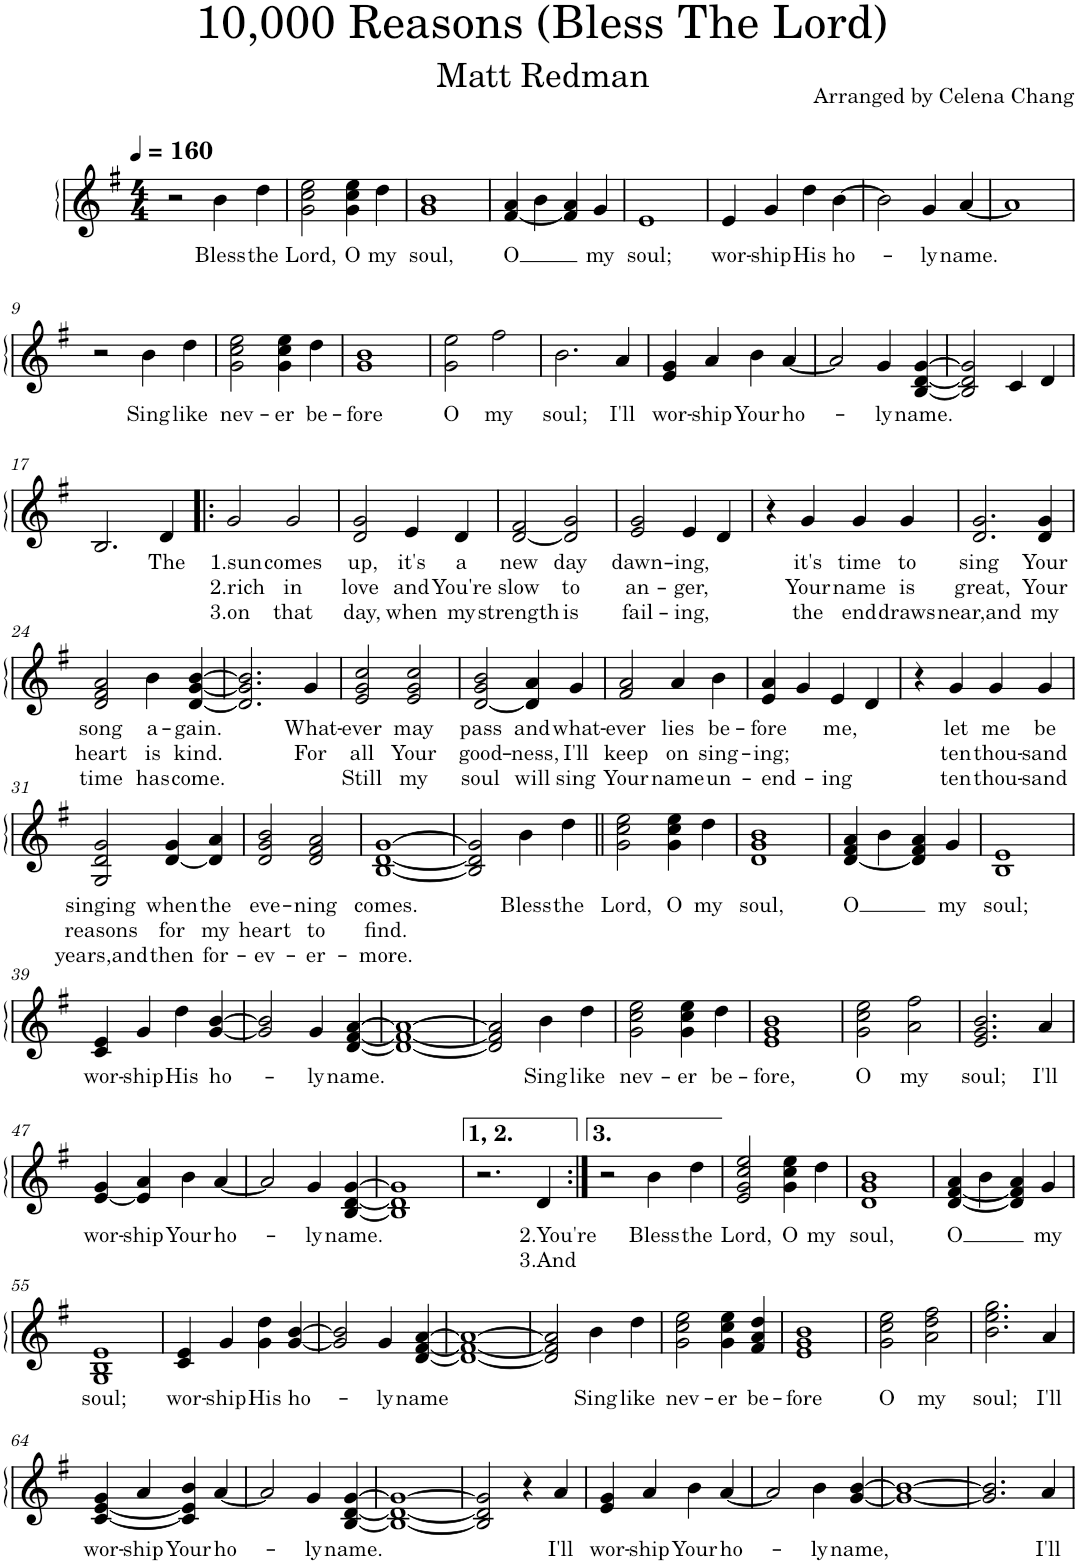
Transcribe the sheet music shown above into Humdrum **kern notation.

**kern	**text	**text	**text
*part1	*part1	*part1	*part1
*staff1	*staff1	*staff1	*staff1
*I"Piano	*	*	*
*I'Pno.	*	*	*
*clefG2	*	*	*
*k[f#]	*	*	*
*M4/4	*	*	*
*MM160	*	*	*
=1	=1	=1	=1
2r	.	.	.
!	!LO:LY:b	!	!
4b\	Bless	.	.
!	!LO:LY:b	!	!
4dd\	the	.	.
=2	=2	=2	=2
!	!LO:LY:b	!	!
2g\ 2cc\ 2ee\	Lord,	.	.
!	!LO:LY:b	!	!
4g\ 4cc\ 4ee\	O	.	.
!	!LO:LY:b	!	!
4dd\	my	.	.
=3	=3	=3	=3
!	!LO:LY:b	!	!
1g 1b	soul,	.	.
=4	=4	=4	=4
!	!LO:LY:b	!	!
[4f#/ 4a/	O	.	.
4b\	.	.	.
4f#/] 4a/	.	.	.
!	!LO:LY:b	!	!
4g/	my	.	.
=5	=5	=5	=5
!	!LO:LY:b	!	!
1e	soul;	.	.
=6	=6	=6	=6
!	!LO:LY:b	!	!
4e/	wor-	.	.
!	!LO:LY:b	!	!
4g/	-ship	.	.
!	!LO:LY:b	!	!
4dd\	His	.	.
!	!LO:LY:b	!	!
[4b\	ho-	.	.
=7	=7	=7	=7
2b\]	.	.	.
!	!LO:LY:b	!	!
4g/	-ly	.	.
!	!LO:LY:b	!	!
[4a/	name.	.	.
=8	=8	=8	=8
1a]	.	.	.
!!LO:LB:g=z
=9	=9	=9	=9
2r	.	.	.
!	!LO:LY:b	!	!
4b\	Sing	.	.
!	!LO:LY:b	!	!
4dd\	like	.	.
=10	=10	=10	=10
!	!LO:LY:b	!	!
2g\ 2cc\ 2ee\	nev-	.	.
!	!LO:LY:b	!	!
4g\ 4cc\ 4ee\	-er	.	.
!	!LO:LY:b	!	!
4dd\	be-	.	.
=11	=11	=11	=11
!	!LO:LY:b	!	!
1g 1b	-fore	.	.
=12	=12	=12	=12
!	!LO:LY:b	!	!
2g\ 2ee\	O	.	.
!	!LO:LY:b	!	!
2ff#\	my	.	.
=13	=13	=13	=13
!	!LO:LY:b	!	!
2.b\	soul;	.	.
!	!LO:LY:b	!	!
4a/	I'll	.	.
=14	=14	=14	=14
!	!LO:LY:b	!	!
4e/ 4g/	wor-	.	.
!	!LO:LY:b	!	!
4a/	-ship	.	.
!	!LO:LY:b	!	!
4b\	Your	.	.
!	!LO:LY:b	!	!
[4a/	-ho-	.	.
=15	=15	=15	=15
2a/]	.	.	.
!	!LO:LY:b	!	!
4g/	-ly	.	.
!	!LO:LY:b	!	!
[4B/ [4d/ [4g/	name.	.	.
=16	=16	=16	=16
2B/] 2d/] 2g/]	.	.	.
4c/	.	.	.
4d/	.	.	.
!!LO:LB:g=z
=17	=17	=17	=17
2.B/	.	.	.
!	!LO:LY:b	!	!
4d/	The	.	.
=18!|:	=18!|:	=18!|:	=18!|:
!	!LO:LY:b	!LO:LY:b	!LO:LY:b
2g/	1.sun	2.rich	3.on
!	!LO:LY:b	!LO:LY:b	!LO:LY:b
2g/	comes	in	that
=19	=19	=19	=19
!	!LO:LY:b	!LO:LY:b	!LO:LY:b
2d/ 2g/	up,	love	day,
!	!LO:LY:b	!LO:LY:b	!LO:LY:b
4e/	it's	and	when
!	!LO:LY:b	!LO:LY:b	!LO:LY:b
4d/	a	You're	my
=20	=20	=20	=20
!	!LO:LY:b	!LO:LY:b	!LO:LY:b
[2d/ 2f#/	new	slow	strength
!	!LO:LY:b	!LO:LY:b	!LO:LY:b
2d/] 2g/	day	to	is
=21	=21	=21	=21
!	!LO:LY:b	!LO:LY:b	!LO:LY:b
2e/ 2g/	dawn-	an-	fail-
!	!LO:LY:b	!LO:LY:b	!LO:LY:b
4e/	-ing,	-ger,	-ing,
4d/	.	.	.
=22	=22	=22	=22
4r	.	.	.
!	!LO:LY:b	!LO:LY:b	!LO:LY:b
4g/	it's	Your	the
!	!LO:LY:b	!LO:LY:b	!LO:LY:b
4g/	time	name	end
!	!LO:LY:b	!LO:LY:b	!LO:LY:b
4g/	to	is	draws
=23	=23	=23	=23
!	!LO:LY:b	!LO:LY:b	!LO:LY:b
2.d/ 2.g/	sing	great,	near,and
!	!LO:LY:b	!LO:LY:b	!LO:LY:b
4d/ 4g/	Your	Your	my
!!LO:LB:g=z
=24	=24	=24	=24
!	!LO:LY:b	!LO:LY:b	!LO:LY:b
2d/ 2f#/ 2a/	song	heart	time
!	!LO:LY:b	!LO:LY:b	!LO:LY:b
4b\	a-	is	has
!	!LO:LY:b	!LO:LY:b	!LO:LY:b
[4d/ [4g/ [4b/	-gain.	kind.	come.
=25	=25	=25	=25
2.d/] 2.g/] 2.b/]	.	.	.
!	!LO:LY:b	!LO:LY:b	!
4g/	What-	For	.
=26	=26	=26	=26
!	!LO:LY:b	!LO:LY:b	!LO:LY:b
2e/ 2g/ 2cc/	-ever	all	Still
!	!LO:LY:b	!LO:LY:b	!LO:LY:b
2e/ 2g/ 2cc/	may	Your	my
=27	=27	=27	=27
!	!LO:LY:b	!LO:LY:b	!LO:LY:b
[2d/ 2g/ 2b/	pass	good-	soul
!	!LO:LY:b	!LO:LY:b	!LO:LY:b
4d/] 4a/	and	-ness,	will
!	!LO:LY:b	!LO:LY:b	!LO:LY:b
4g/	what-	I'll	sing
=28	=28	=28	=28
!	!LO:LY:b	!LO:LY:b	!LO:LY:b
2f#/ 2a/	-ever	keep	Your
!	!LO:LY:b	!LO:LY:b	!LO:LY:b
4a/	lies	on	name
!	!LO:LY:b	!LO:LY:b	!LO:LY:b
4b\	be-	sing-	un-
=29	=29	=29	=29
!	!LO:LY:b	!LO:LY:b	!LO:LY:b
4e/ 4a/	-fore	-ing;	-end-
4g/	.	.	.
!	!LO:LY:b	!	!LO:LY:b
4e/	me,	.	-ing
4d/	.	.	.
=30	=30	=30	=30
4r	.	.	.
!	!LO:LY:b	!LO:LY:b	!LO:LY:b
4g/	let	ten	ten
!	!LO:LY:b	!LO:LY:b	!LO:LY:b
4g/	me	thou-	thou-
!	!LO:LY:b	!LO:LY:b	!LO:LY:b
4g/	be	-sand	-sand
!!LO:LB:g=z
=31	=31	=31	=31
!	!LO:LY:b	!LO:LY:b	!LO:LY:b
2G/ 2d/ 2g/	singing	reasons	years,and
!	!LO:LY:b	!LO:LY:b	!LO:LY:b
[4d/ 4g/	when	for	then
!	!LO:LY:b	!LO:LY:b	!LO:LY:b
4d/] 4a/	the	my	for-
=32	=32	=32	=32
!	!LO:LY:b	!LO:LY:b	!LO:LY:b
2d/ 2g/ 2b/	eve-	heart	-ev-
!	!LO:LY:b	!LO:LY:b	!LO:LY:b
2d/ 2f#/ 2a/	-ning	to	-er-
=33	=33	=33	=33
!	!LO:LY:b	!LO:LY:b	!LO:LY:b
[1B [1d [1g	comes.	find.	-more.
=34	=34	=34	=34
2B/] 2d/] 2g/]	.	.	.
!	!LO:LY:b	!	!
4b\	Bless	.	.
!	!LO:LY:b	!	!
4dd\	the	.	.
=35||	=35||	=35||	=35||
!	!LO:LY:b	!	!
2g\ 2cc\ 2ee\	Lord,	.	.
!	!LO:LY:b	!	!
4g\ 4cc\ 4ee\	O	.	.
!	!LO:LY:b	!	!
4dd\	my	.	.
=36	=36	=36	=36
!	!LO:LY:b	!	!
1d 1g 1b	soul,	.	.
=37	=37	=37	=37
!	!LO:LY:b	!	!
[4d/ 4f#/ 4a/	O	.	.
4b\	.	.	.
4d/] 4f#/ 4a/	.	.	.
!	!LO:LY:b	!	!
4g/	my	.	.
=38	=38	=38	=38
!	!LO:LY:b	!	!
1B 1e	soul;	.	.
!!LO:LB:g=z
=39	=39	=39	=39
!	!LO:LY:b	!	!
4c/ 4e/	wor-	.	.
!	!LO:LY:b	!	!
4g/	-ship	.	.
!	!LO:LY:b	!	!
4dd\	His	.	.
!	!LO:LY:b	!	!
[4g/ [4b/	ho-	.	.
=40	=40	=40	=40
2g/] 2b/]	.	.	.
!	!LO:LY:b	!	!
4g/	-ly	.	.
!	!LO:LY:b	!	!
[4d/ [4f#/ [4a/	name.	.	.
=41	=41	=41	=41
1d_ 1f#_ 1a_	.	.	.
=42	=42	=42	=42
2d/] 2f#/] 2a/]	.	.	.
!	!LO:LY:b	!	!
4b\	Sing	.	.
!	!LO:LY:b	!	!
4dd\	like	.	.
=43	=43	=43	=43
!	!LO:LY:b	!	!
2g\ 2cc\ 2ee\	nev-	.	.
!	!LO:LY:b	!	!
4g\ 4cc\ 4ee\	-er	.	.
!	!LO:LY:b	!	!
4dd\	be-	.	.
=44	=44	=44	=44
!	!LO:LY:b	!	!
1e 1g 1b	-fore,	.	.
=45	=45	=45	=45
!	!LO:LY:b	!	!
2g\ 2cc\ 2ee\	O	.	.
!	!LO:LY:b	!	!
2a\ 2ff#\	my	.	.
=46	=46	=46	=46
!	!LO:LY:b	!	!
2.e/ 2.g/ 2.b/	soul;	.	.
!	!LO:LY:b	!	!
4a/	I'll	.	.
!!LO:LB:g=z
=47	=47	=47	=47
!	!LO:LY:b	!	!
[4e/ 4g/	wor-	.	.
!	!LO:LY:b	!	!
4e/] 4a/	-ship	.	.
!	!LO:LY:b	!	!
4b\	Your	.	.
!	!LO:LY:b	!	!
[4a/	ho-	.	.
=48	=48	=48	=48
2a/]	.	.	.
!	!LO:LY:b	!	!
4g/	-ly	.	.
!	!LO:LY:b	!	!
[4B/ [4d/ [4g/	name.	.	.
=49	=49	=49	=49
1B] 1d] 1g]	.	.	.
=50	=50	=50	=50
2.r	.	.	.
!	!LO:LY:b	!LO:LY:b	!
4d/	2.You're	3.And	.
=51:|!	=51:|!	=51:|!	=51:|!
2r	.	.	.
!	!LO:LY:b	!	!
4b\	Bless	.	.
!	!LO:LY:b	!	!
4dd\	the	.	.
=52	=52	=52	=52
!	!LO:LY:b	!	!
2e/ 2g/ 2cc/ 2ee/	Lord,	.	.
!	!LO:LY:b	!	!
4g\ 4cc\ 4ee\	O	.	.
!	!LO:LY:b	!	!
4dd\	my	.	.
=53	=53	=53	=53
!	!LO:LY:b	!	!
1d 1g 1b	soul,	.	.
=54	=54	=54	=54
!	!LO:LY:b	!	!
[4d/ [<4f#/ 4a/	O	.	.
4b\	.	.	.
4d/] 4f#/] 4a/	.	.	.
!	!LO:LY:b	!	!
4g/	my	.	.
!!LO:LB:g=z
=55	=55	=55	=55
!	!LO:LY:b	!	!
1G 1B 1e	soul;	.	.
=56	=56	=56	=56
!	!LO:LY:b	!	!
4c/ 4e/	wor-	.	.
!	!LO:LY:b	!	!
4g/	-ship	.	.
!	!LO:LY:b	!	!
4g\ 4dd\	His	.	.
!	!LO:LY:b	!	!
[4g/ [4b/	ho-	.	.
=57	=57	=57	=57
2g/] 2b/]	.	.	.
!	!LO:LY:b	!	!
4g/	-ly	.	.
!	!LO:LY:b	!	!
[4d/ [4f#/ [4a/	name	.	.
=58	=58	=58	=58
1d_ 1f#_ 1a_	.	.	.
=59	=59	=59	=59
2d/] 2f#/] 2a/]	.	.	.
!	!LO:LY:b	!	!
4b\	Sing	.	.
!	!LO:LY:b	!	!
4dd\	like	.	.
=60	=60	=60	=60
!	!LO:LY:b	!	!
2g\ 2cc\ 2ee\	nev-	.	.
!	!LO:LY:b	!	!
4g\ 4cc\ 4ee\	-er	.	.
!	!LO:LY:b	!	!
4f#/ 4a/ 4dd/	be-	.	.
=61	=61	=61	=61
!	!LO:LY:b	!	!
1e 1g 1b	-fore	.	.
=62	=62	=62	=62
!	!LO:LY:b	!	!
2g\ 2cc\ 2ee\	O	.	.
!	!LO:LY:b	!	!
2a\ 2dd\ 2ff#\	my	.	.
=63	=63	=63	=63
!	!LO:LY:b	!	!
2.b\ 2.ee\ 2.gg\	soul;	.	.
!	!LO:LY:b	!	!
4a/	I'll	.	.
!!LO:LB:g=z
=64	=64	=64	=64
!	!LO:LY:b	!	!
[4c/ [<4e/ 4g/	wor-	.	.
!	!LO:LY:b	!	!
4a/	-ship	.	.
!	!LO:LY:b	!	!
4c/] 4e/] 4b/	Your	.	.
!	!LO:LY:b	!	!
[4a/	ho-	.	.
=65	=65	=65	=65
2a/]	.	.	.
!	!LO:LY:b	!	!
4g/	-ly	.	.
!	!LO:LY:b	!	!
[4B/ [4d/ [4g/	name.	.	.
=66	=66	=66	=66
1B_ 1d_ 1g_	.	.	.
=67	=67	=67	=67
2B/] 2d/] 2g/]	.	.	.
4r	.	.	.
!	!LO:LY:b	!	!
4a/	I'll	.	.
=68	=68	=68	=68
!	!LO:LY:b	!	!
4e/ 4g/	wor-	.	.
!	!LO:LY:b	!	!
4a/	-ship	.	.
!	!LO:LY:b	!	!
4b\	Your	.	.
!	!LO:LY:b	!	!
[4a/	ho-	.	.
=69	=69	=69	=69
2a/]	.	.	.
!	!LO:LY:b	!	!
4b\	-ly	.	.
!	!LO:LY:b	!	!
[4g/ [4b/	name,	.	.
=70	=70	=70	=70
1g_ 1b_	.	.	.
=71	=71	=71	=71
2.g/] 2.b/]	.	.	.
!	!LO:LY:b	!	!
4a/	I'll	.	.
=	=	=	=
*-	*-	*-	*-
